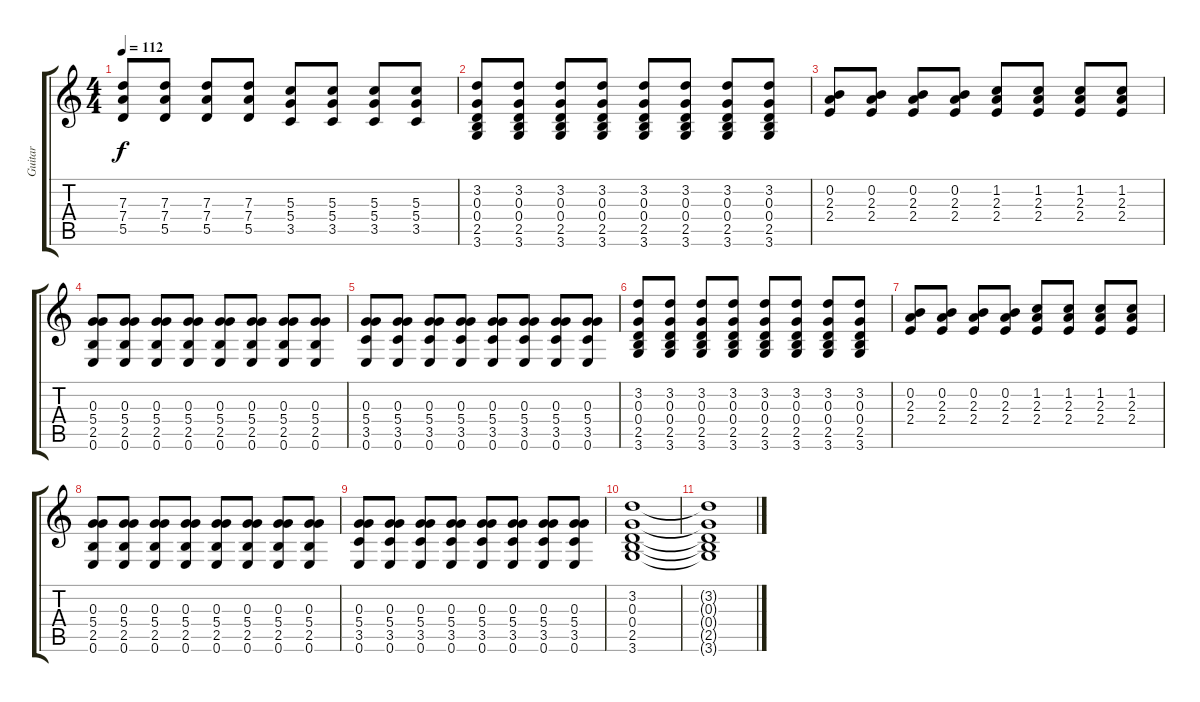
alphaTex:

\track ("Guitar" "Guitar") {instrument distortionguitar}
\staff {score tabs}
\tuning (E4 B3 G3 D3 A2 E2) {hide}
\ts (4 4)
\tempo 112
\clef g2
\ks c
(7.3 7.4 5.5).8{dy f} (7.3 7.4 5.5).8 (7.3 7.4 5.5).8 (7.3 7.4 5.5).8 (5.3 5.4 3.5).8 (5.3 5.4 3.5).8 (5.3 5.4 3.5).8 (5.3 5.4 3.5).8 |
(3.2 0.3 0.4 2.5 3.6).8 (3.2 0.3 0.4 2.5 3.6).8 (3.2 0.3 0.4 2.5 3.6).8 (3.2 0.3 0.4 2.5 3.6).8 (3.2 0.3 0.4 2.5 3.6).8 (3.2 0.3 0.4 2.5 3.6).8 (3.2 0.3 0.4 2.5 3.6).8 (3.2 0.3 0.4 2.5 3.6).8 |
(0.2 2.3 2.4).8 (0.2 2.3 2.4).8 (0.2 2.3 2.4).8 (0.2 2.3 2.4).8 (1.2 2.3 2.4).8 (1.2 2.3 2.4).8 (1.2 2.3 2.4).8 (1.2 2.3 2.4).8 |
(0.3 5.4 2.5 0.6).8 (0.3 5.4 2.5 0.6).8 (0.3 5.4 2.5 0.6).8 (0.3 5.4 2.5 0.6).8 (0.3 5.4 2.5 0.6).8 (0.3 5.4 2.5 0.6).8 (0.3 5.4 2.5 0.6).8 (0.3 5.4 2.5 0.6).8 |
(0.3 5.4 3.5 0.6).8 (0.3 5.4 3.5 0.6).8 (0.3 5.4 3.5 0.6).8 (0.3 5.4 3.5 0.6).8 (0.3 5.4 3.5 0.6).8 (0.3 5.4 3.5 0.6).8 (0.3 5.4 3.5 0.6).8 (0.3 5.4 3.5 0.6).8 |
(3.2 0.3 0.4 2.5 3.6).8 (3.2 0.3 0.4 2.5 3.6).8 (3.2 0.3 0.4 2.5 3.6).8 (3.2 0.3 0.4 2.5 3.6).8 (3.2 0.3 0.4 2.5 3.6).8 (3.2 0.3 0.4 2.5 3.6).8 (3.2 0.3 0.4 2.5 3.6).8 (3.2 0.3 0.4 2.5 3.6).8 |
(0.2 2.3 2.4).8 (0.2 2.3 2.4).8 (0.2 2.3 2.4).8 (0.2 2.3 2.4).8 (1.2 2.3 2.4).8 (1.2 2.3 2.4).8 (1.2 2.3 2.4).8 (1.2 2.3 2.4).8 |
(0.3 5.4 2.5 0.6).8 (0.3 5.4 2.5 0.6).8 (0.3 5.4 2.5 0.6).8 (0.3 5.4 2.5 0.6).8 (0.3 5.4 2.5 0.6).8 (0.3 5.4 2.5 0.6).8 (0.3 5.4 2.5 0.6).8 (0.3 5.4 2.5 0.6).8 |
(0.3 5.4 3.5 0.6).8 (0.3 5.4 3.5 0.6).8 (0.3 5.4 3.5 0.6).8 (0.3 5.4 3.5 0.6).8 (0.3 5.4 3.5 0.6).8 (0.3 5.4 3.5 0.6).8 (0.3 5.4 3.5 0.6).8 (0.3 5.4 3.5 0.6).8 |
(3.2 0.3 0.4 2.5 3.6).1 |
(3.2{t} 0.3{t} 0.4{t} 2.5{t} 3.6{t}).1
